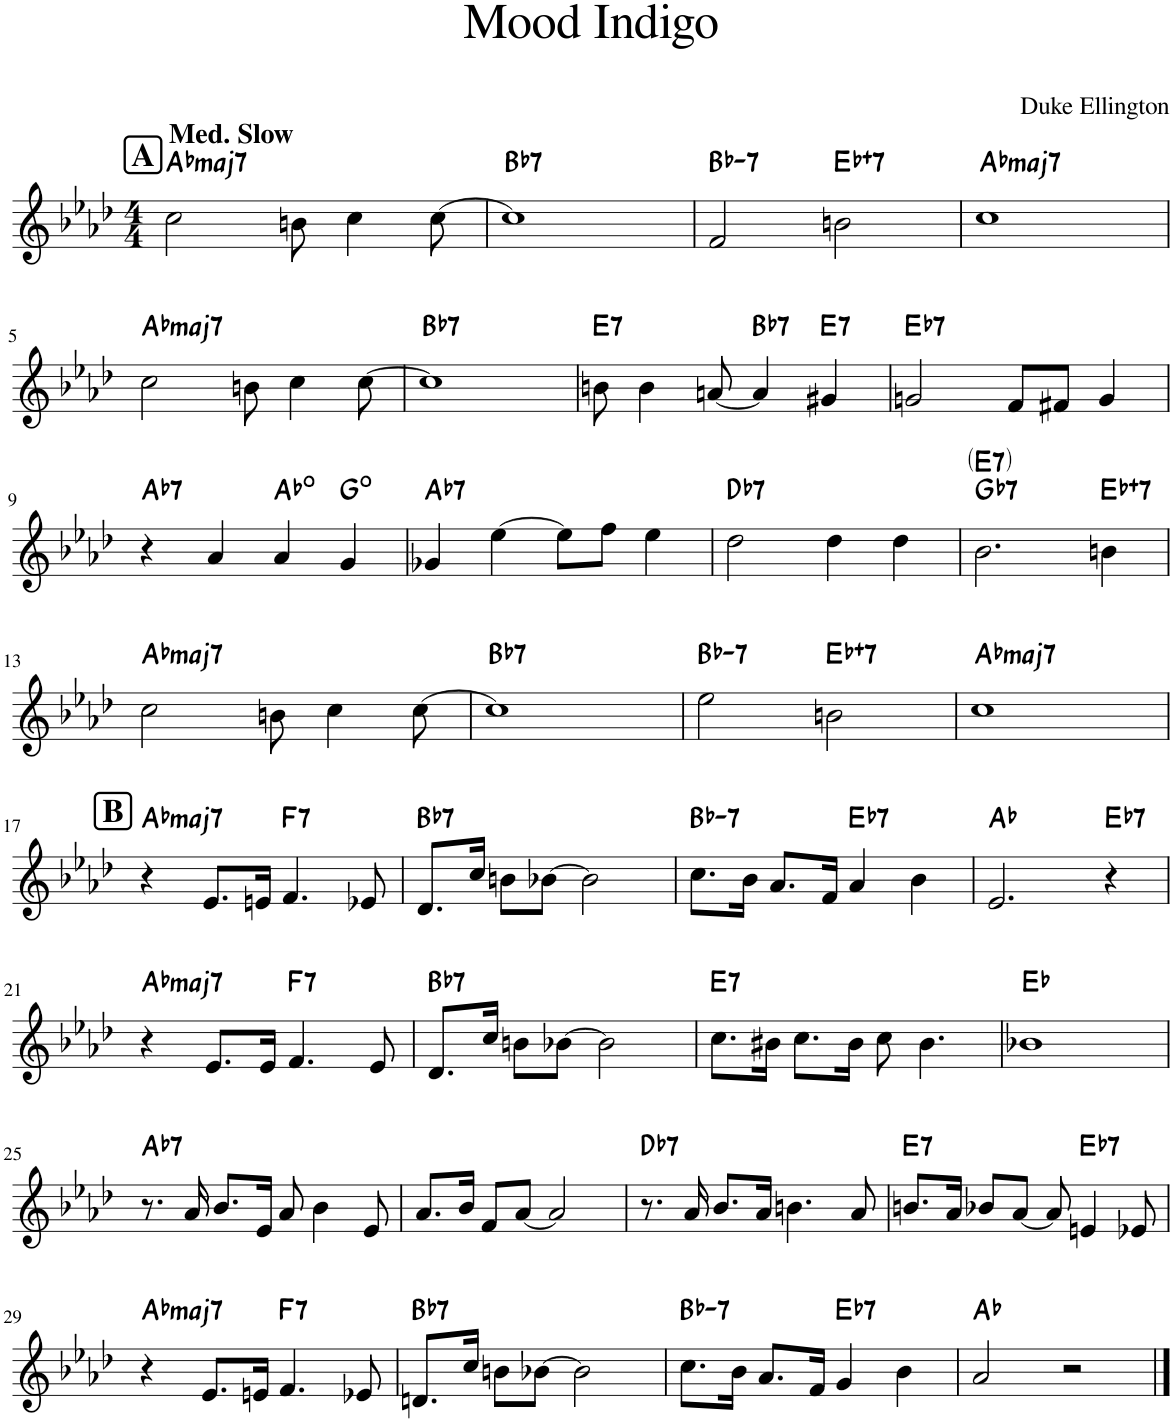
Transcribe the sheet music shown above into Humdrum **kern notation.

**kern	**harte
*part1	*part1
*staff1	*
*I"Bb Trumpet	*
*I'Bb Tpt.	*
*clefG2	*
*ITrd1c2	*
*k[b-e-a-d-]	*
*M4/4	*
!!LO:REH:place=s1:a:B:cj:fs=14:t=A
=1	=1
!LO:TX:a:B:t=Med. Slow	!LO:H:kt=maj7
2cc\	Ab:maj7
8bn\	.
4cc\	.
[8cc\	.
=2	=2
!	!LO:H:kt=7
1cc]	Bb:7
=3	=3
!	!LO:H:kt=7
2f/	Bb:min7
!	!LO:H:kt=7
2bn\	Eb:aug(b7)
=4	=4
!	!LO:H:kt=maj7
1cc	Ab:maj7
!!LO:LB:g=z
=5	=5
!	!LO:H:kt=maj7
2cc\	Ab:maj7
8bn\	.
4cc\	.
[8cc\	.
=6	=6
!	!LO:H:kt=7
1cc]	Bb:7
=7	=7
!	!LO:H:kt=7
8bn\	E:7
4b\	.
[8an/	.
!	!LO:H:kt=7
4a/]	Bb:7
!	!LO:H:kt=7
4g#X/	E:7
=8	=8
!	!LO:H:kt=7
2gn/	Eb:7
8f/L	.
8f#X/J	.
4g/	.
!!LO:LB:g=z
=9	=9
!	!LO:H:kt=7
4r	Ab:7
4a-/	.
4a-/	Ab:dim
4g/	G:dim
=10	=10
!	!LO:H:kt=7
4g-X/	Ab:7
[4ee-\	.
8ee-\L]	.
8ff\J	.
4ee-\	.
=11	=11
!	!LO:H:kt=7
2dd-\	Db:7
4dd-\	.
4dd-\	.
=12	=12
!	!LO:H:n=1:kt=7
!	!LO:H:n=2:kt=7
2.b-\	Gb:7 E:7
!	!LO:H:kt=7
4bn\	Eb:aug(b7)
!!LO:LB:g=z
=13	=13
!	!LO:H:kt=maj7
2cc\	Ab:maj7
8bn\	.
4cc\	.
[8cc\	.
=14	=14
!	!LO:H:kt=7
1cc]	Bb:7
=15	=15
!	!LO:H:kt=7
2ee-\	Bb:min7
!	!LO:H:kt=7
2bn\	Eb:aug(b7)
=16	=16
!	!LO:H:kt=maj7
1cc	Ab:maj7
!!LO:LB:g=z
!!LO:REH:place=s1:a:B:cj:fs=14:t=B
=17	=17
!	!LO:H:kt=maj7
4r	Ab:maj7
8.e-/L	.
16en/Jk	.
!	!LO:H:kt=7
4.f/	F:7
8e-X/	.
=18	=18
!	!LO:H:kt=7
8.d-/L	Bb:7
16cc/Jk	.
8bn\L	.
[8b-X\J	.
2b-\]	.
=19	=19
!	!LO:H:kt=7
8.cc\L	Bb:min7
16b-\Jk	.
8.a-/L	.
16f/Jk	.
!	!LO:H:kt=7
4a-/	Eb:7
4b-\	.
=20	=20
2.e-/	Ab:maj
!	!LO:H:kt=7
4r	Eb:7
!!LO:LB:g=z
=21	=21
!	!LO:H:kt=maj7
4r	Ab:maj7
8.e-/L	.
16e-/Jk	.
!	!LO:H:kt=7
4.f/	F:7
8e-/	.
=22	=22
!	!LO:H:kt=7
8.d-/L	Bb:7
16cc/Jk	.
8bn\L	.
[8b-X\J	.
2b-\]	.
=23	=23
!	!LO:H:kt=7
8.cc\L	E:7
16b#X\Jk	.
8.cc\L	.
16b#\Jk	.
8cc\	.
4.b#\	.
=24	=24
1b-X	Eb:maj
!!LO:LB:g=z
=25	=25
!	!LO:H:kt=7
8.r	Ab:7
16a-/	.
8.b-/L	.
16e-/Jk	.
8a-/	.
4b-\	.
8e-/	.
=26	=26
8.a-/L	.
16b-/Jk	.
8f/L	.
[8a-/J	.
2a-/]	.
=27	=27
!	!LO:H:kt=7
8.r	Db:7
16a-/	.
8.b-/L	.
16a-/Jk	.
4.bn\	.
8a-/	.
=28	=28
!	!LO:H:kt=7
8.bn/L	E:7
16a-/Jk	.
8b-X/L	.
[8a-/J	.
8a-/]	.
!	!LO:H:kt=7
4en/	Eb:7
8e-X/	.
!!LO:LB:g=z
=29	=29
!	!LO:H:kt=maj7
4r	Ab:maj7
8.e-/L	.
16en/Jk	.
!	!LO:H:kt=7
4.f/	F:7
8e-X/	.
=30	=30
!	!LO:H:kt=7
8.dn/L	Bb:7
16cc/Jk	.
8bn\L	.
[8b-X\J	.
2b-\]	.
=31	=31
!	!LO:H:kt=7
8.cc\L	Bb:min7
16b-\Jk	.
8.a-/L	.
16f/Jk	.
!	!LO:H:kt=7
4g/	Eb:7
4b-\	.
=32	=32
2a-/	Ab:maj
2r	.
==	==
*-	*-
